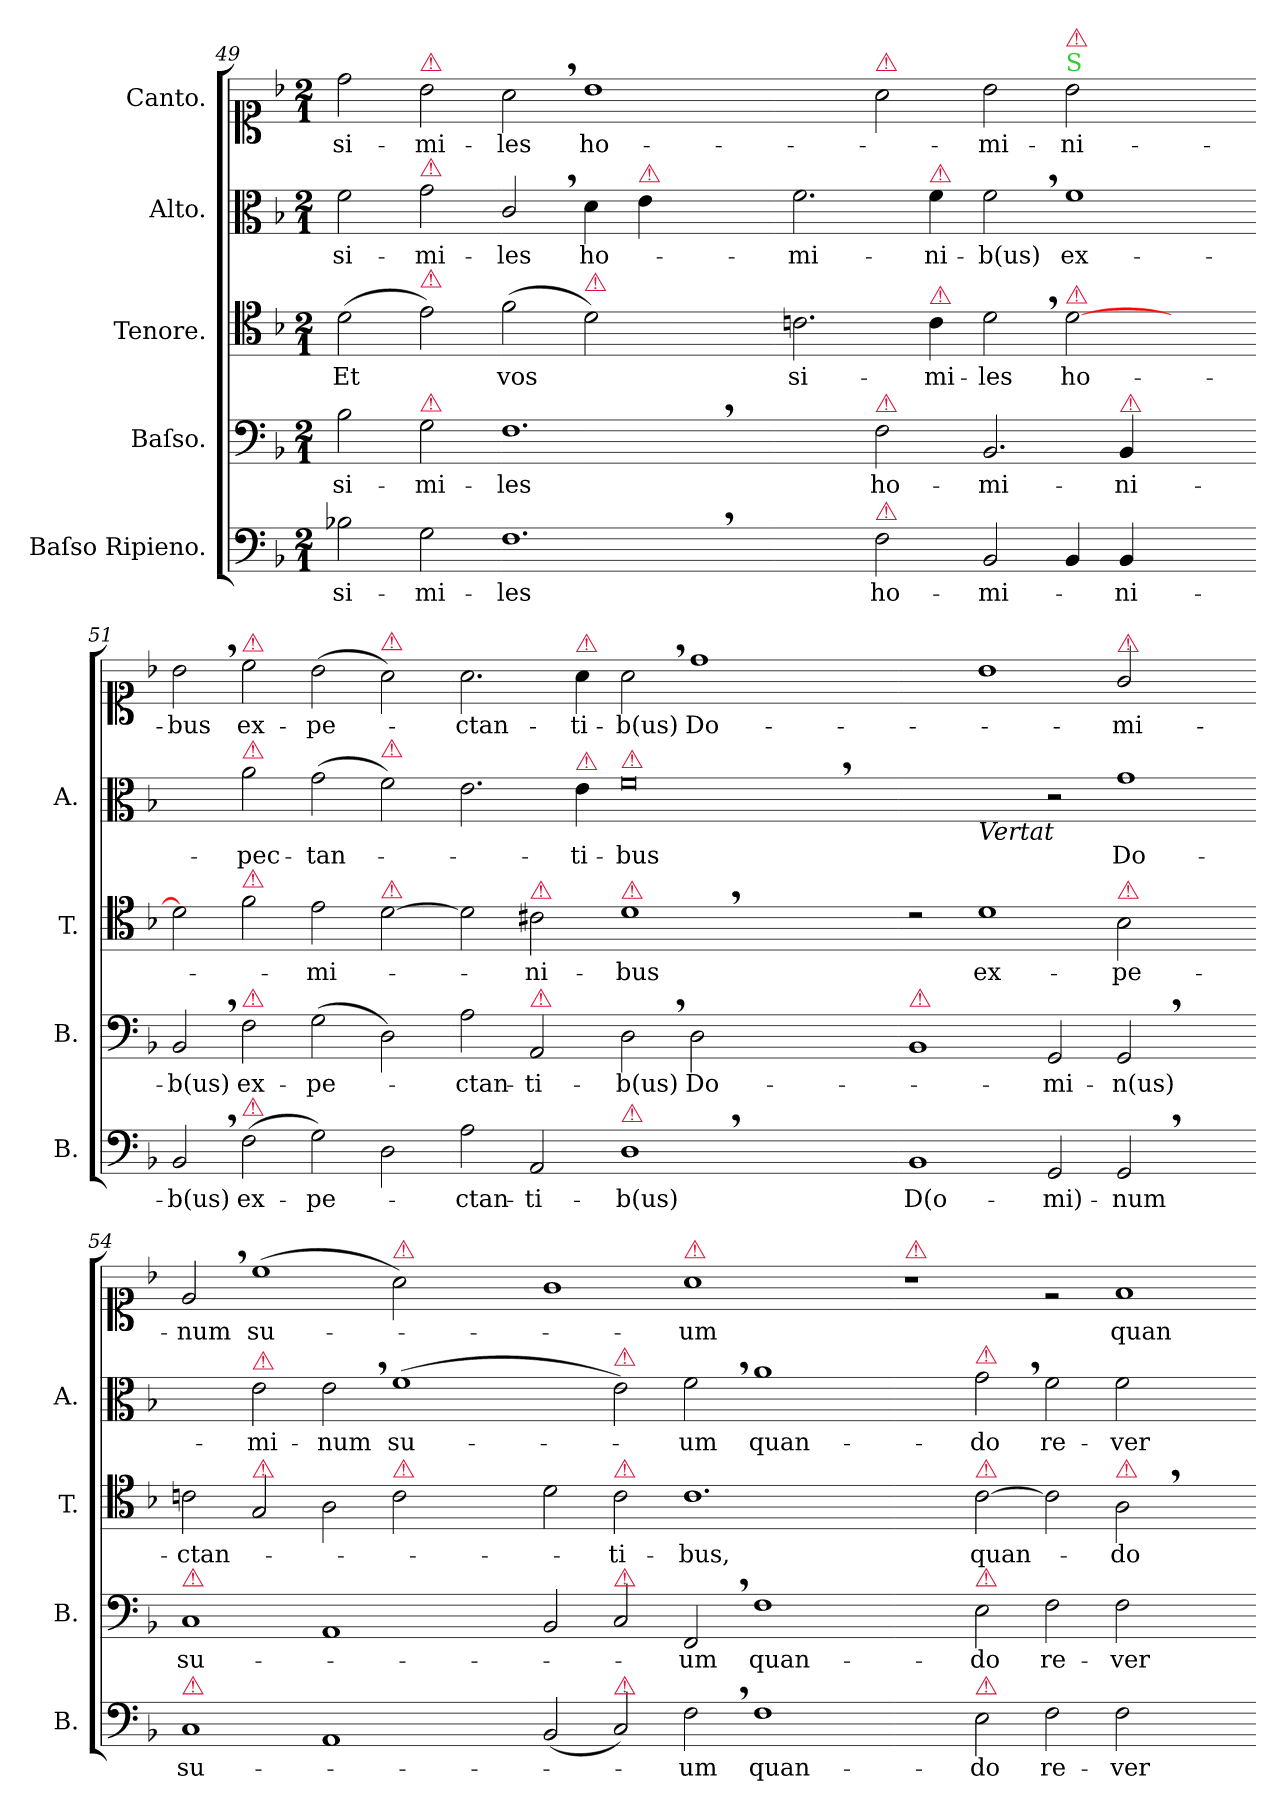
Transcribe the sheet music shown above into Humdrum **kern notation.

**kern	**text	**kern	**text	**kern	**text	**kern	**text	**kern	**text
*part5	*part5	*part4	*part4	*part3	*part3	*part2	*part2	*part1	*part1
*staff5	*staff5	*staff4	*staff4	*staff3	*staff3	*staff2	*staff2	*staff1	*staff1
*I"Baſso Ripieno.	*	*I"Baſso.	*	*I"Tenore.	*	*I"Alto.	*	*I"Canto.	*
*I'B.	*	*I'B.	*	*I'T.	*	*I'A.	*	*	*
*clefF4	*	*clefF4	*	*clefC4	*	*clefC3	*	*clefC1	*
*k[b-]	*	*k[b-]	*	*k[b-]	*	*k[b-]	*	*k[b-]	*
*F:	*	*F:	*	*F:	*	*F:	*	*F:	*
*M2/1	*	*M2/1	*	*M2/1	*	*M2/1	*	*M2/1	*
=49	=49	=49	=49	=49	=49	=49	=49	=49	=49
2B-X\	si-	2B-\	si-	(2d\	Et	2f\	si-	2dd\	si-
!	!	!	!	!	!	!	!	!LO:TX:a:color=crimson:t=⚠	!
!	!	!	!	!	!	!LO:TX:a:color=crimson:t=⚠	!	!	!
!	!	!	!	!LO:TX:a:color=crimson:t=⚠	!	!	!	!	!
!	!	!LO:TX:a:color=crimson:t=⚠	!	!	!	!	!	!	!
2G\	-mi-	2G\	-mi-	2e\)	.	2g\	-mi-	2b-\	-mi-
1.F,<	-les	1.F,<	-les	(2f\	vos	2c,</	-les	2a,<\	-les
!	!	!	!	!LO:TX:a:color=crimson:t=⚠	!	!	!	!	!
.	.	.	.	2d\)	.	4d\	ho-	1b-\	ho-
!	!	!	!	!	!	!LO:TX:a:color=crimson:t=⚠	!	!	!
.	.	.	.	.	.	4e\	.	.	.
.	.	.	.	2ryy	.	2ryy	.	.	.
=50-	=50-	=50-	=50-	=50-	=50-	=50-	=50-	=50-	=50-
2ryy	.	2ryy	.	2.cn\	si-	2.f\	-mi-	2ryy	.
!	!	!	!	!	!	!	!	!LO:TX:a:color=crimson:t=⚠	!
!	!	!LO:TX:a:color=crimson:t=⚠	!	!	!	!	!	!	!
!LO:TX:a:color=crimson:t=⚠	!	!	!	!	!	!	!	!	!
2F\	ho-	2F\	ho-	.	.	.	.	2a\	.
!	!	!	!	!	!	!LO:TX:a:color=crimson:t=⚠	!	!	!
!	!	!	!	!LO:TX:a:color=crimson:t=⚠	!	!	!	!	!
.	.	.	.	4c\	-mi-	4f\	-ni-	.	.
2BB-/	-mi-	2.BB-/	-mi-	2d,<\	-les	2f,<\	-b(us)	2b-\	-mi-
!	!	!	!	!	!	!	!	!LO:TX:a:color=limegreen:t=S	!
!	!	!	!	!	!	!	!	!LO:TX:a:color=crimson:t=⚠	!
!	!	!	!	!LO:TX:a:color=crimson:t=⚠	!	!	!	!	!
4BB-!/	.	.	.	[2d\	ho-	1f\	ex-	2b-\	-ni-
!	!	!LO:TX:a:color=crimson:t=⚠	!	!	!	!	!	!	!
4BB-/	-ni-	4BB-/	-ni-	.	.	.	.	.	.
2ryy	.	2ryy	.	2ryy	.	.	.	2ryy	.
=51-	=51-	=51-	=51-	=51-	=51-	=51-	=51-	=51-	=51-
2BB-,</	-b(us)	2BB-,</	-b(us)	2d\]	.	2ryy	.	2b-,<\	-bus
!	!	!	!	!	!	!	!	!LO:TX:a:color=crimson:t=⚠	!
!	!	!	!	!	!	!LO:TX:a:color=crimson:t=⚠	!	!	!
!	!	!	!	!LO:TX:a:color=crimson:t=⚠	!	!	!	!	!
!	!	!LO:TX:a:color=crimson:t=⚠	!	!	!	!	!	!	!
!LO:TX:a:color=crimson:t=⚠	!	!	!	!	!	!	!	!	!
(2F\	ex-	2F\	ex-	2f\	.	2a\	-pec-	2cc\	ex-
2G\)	-pe-	(2G\	-pe-	2e\	-mi-	(2g\	-tan-	(2b-\	-pe-
!	!	!	!	!	!	!	!	!LO:TX:a:color=crimson:t=⚠	!
!	!	!	!	!	!	!LO:TX:a:color=crimson:t=⚠	!	!	!
!	!	!	!	!LO:TX:a:color=crimson:t=⚠	!	!	!	!	!
2D\	.	2D\)	.	[2d\	.	2f\)	.	2a\)	.
=52-	=52-	=52-	=52-	=52-	=52-	=52-	=52-	=52-	=52-
2A\	-ctan-	2A\	-ctan-	2d]	.	2.e\	.	2.a\	-ctan-
!	!	!	!	!LO:TX:a:color=crimson:t=⚠	!	!	!	!	!
!	!	!LO:TX:a:color=crimson:t=⚠	!	!	!	!	!	!	!
2AA/	-ti-	2AA/	-ti-	2c#X\	-ni-	.	.	.	.
!	!	!	!	!	!	!	!	!LO:TX:a:color=crimson:t=⚠	!
!	!	!	!	!	!	!LO:TX:a:color=crimson:t=⚠	!	!	!
.	.	.	.	.	.	4e\	-ti-	4a\	-ti-
!	!	!	!	!	!	!LO:TX:a:color=crimson:t=⚠	!	!	!
!	!	!	!	!LO:TX:a:color=crimson:t=⚠	!	!	!	!	!
!LO:TX:a:color=crimson:t=⚠	!	!	!	!	!	!	!	!	!
1D,<	-b(us)	2D,<\	-b(us)	1d,<	-bus	0f,<	-bus	2a,<\	-b(us)
.	.	2D\	Do-	.	.	.	.	1dd\	Do-
1ryy	.	1ryy	.	1ryy	.	.	.	.	.
.	.	.	.	.	.	.	.	2ryy	.
=53-	=53-	=53-	=53-	=53-	=53-	=53-	=53-	=53-	=53-
!	!	!LO:TX:a:color=crimson:t=⚠	!	!	!	!	!	!	!
1BB-	D(o-	1BB-	.	2rc	.	2ryy	.	2ryy	.
!	!	!	!	!	!	!LO:TX:b:i:t=Vertat	!	!	!
.	.	.	.	1d\	ex-	2ryy	.	1b-\	.
2GG/	-mi)-	2GG/	-mi-	.	.	2r	.	.	.
!	!	!	!	!	!	!	!	!LO:TX:a:color=crimson:t=⚠	!
!	!	!	!	!LO:TX:a:color=crimson:t=⚠	!	!	!	!	!
2GG,</	-num	2GG,</	-n(us)	2B-\	-pe-	1g\	Do-	2g/	-mi-
2ryy	.	2ryy	.	2ryy	.	.	.	2ryy	.
=54-	=54-	=54-	=54-	=54-	=54-	=54-	=54-	=54-	=54-
!	!	!LO:TX:a:color=crimson:t=⚠	!	!	!	!	!	!	!
!LO:TX:a:color=crimson:t=⚠	!	!	!	!	!	!	!	!	!
1C	su-	1C	su-	2cn\	-ctan-	2ryy	.	2e,</	-num
!	!	!	!	!	!	!LO:TX:a:color=crimson:t=⚠	!	!	!
!	!	!	!	!LO:TX:a:color=crimson:t=⚠	!	!	!	!	!
.	.	.	.	2G/	.	2e\	-mi-	(1cc\	su-
1AA	.	1AA	.	2A\	.	2e,<\	-num	.	.
!	!	!	!	!	!	!	!	!LO:TX:a:color=crimson:t=⚠	!
!	!	!	!	!LO:TX:a:color=crimson:t=⚠	!	!	!	!	!
.	.	.	.	2c\	.	(1f\	su-	2a\)	.
2ryy	.	2ryy	.	2ryy	.	.	.	2ryy	.
=55-	=55-	=55-	=55-	=55-	=55-	=55-	=55-	=55-	=55-
(2BB-/	.	2BB-/	.	2d\	.	2ryy	.	1g	.
!	!	!	!	!	!	!LO:TX:a:color=crimson:t=⚠	!	!	!
!	!	!	!	!LO:TX:a:color=crimson:t=⚠	!	!	!	!	!
!	!	!LO:TX:a:color=crimson:t=⚠	!	!	!	!	!	!	!
!LO:TX:a:color=crimson:t=⚠	!	!	!	!	!	!	!	!	!
2C/)	.	2C/	.	2c\	-ti-	2e\)	.	.	.
!	!	!	!	!	!	!	!	!LO:TX:a:color=crimson:t=⚠	!
2F,<\	-um	2FF,</	-um	1.c	-bus,	2f,<\	-um	1a	-um
1F\	quan-	1F\	quan-	.	.	1a\	quan-	.	.
.	.	.	.	.	.	.	.	2ryy	.
=56-	=56-	=56-	=56-	=56-	=56-	=56-	=56-	=56-	=56-
!	!	!	!	!	!	!	!	!LO:TX:a:color=crimson:t=⚠	!
2ryy	.	2ryy	.	2ryy	.	2ryy	.	1r	.
!	!	!	!	!	!	!LO:TX:a:color=crimson:t=⚠	!	!	!
!	!	!	!	!LO:TX:a:color=crimson:t=⚠	!	!	!	!	!
!	!	!LO:TX:a:color=crimson:t=⚠	!	!	!	!	!	!	!
!LO:TX:a:color=crimson:t=⚠	!	!	!	!	!	!	!	!	!
2E\	-do	2E\	-do	[2c\	quan-	2g,<\	-do	.	.
2F\	re-	2F\	re-	2c\]	.	2f\	re-	2re	.
!	!	!	!	!LO:TX:a:color=crimson:t=⚠	!	!	!	!	!
2F\	-ver-	2F\	-ver-	2A,<\	-do	2f\	-ver-	1f/	quan-
2ryy	.	2ryy	.	2ryy	.	2ryy	.	.	.
=-	=-	=-	=-	=-	=-	=-	=-	=-	=-
*-	*-	*-	*-	*-	*-	*-	*-	*-	*-
